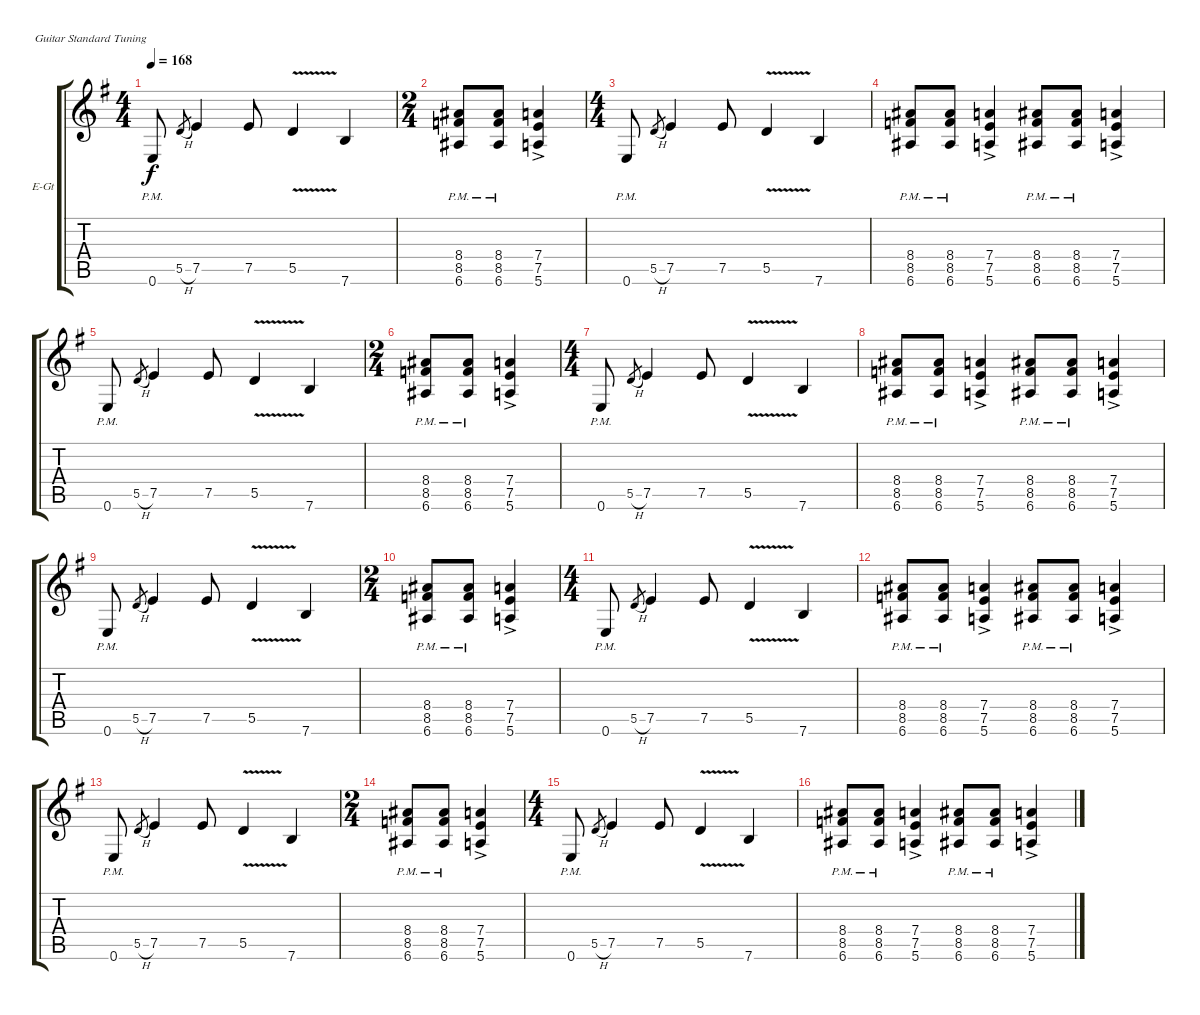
\bracketExtendMode groupsimilarinstruments
\firstSystemTrackNameOrientation horizontal
\otherSystemsTrackNameOrientation horizontal
\track ("Guitar 2" "E-Gt") {instrument electricguitarclean}
\staff {score tabs}
\tuning (E4 B3 G3 D3 A2 E2)
\ts (4 4)
\tempo 168
\clef g2
\scale
1.07818
\ks g
0.6{pm}.8{dy f} 5.5{h}.8{gr} 7.5.4 7.5.8 5.5{v}.4 7.6.4 |
\ts (2 4)
\scale
0.921816 (8.5{pm} 6.6{pm} 8.4{pm}).8 (8.5{pm} 6.6{pm} 8.4{pm}).8 (7.4 7.5 5.6{ac}).4 |
\ts (4 4)
\scale
1.10845 0.6{pm}.8 5.5{h}.8{gr} 7.5.4 7.5.8 5.5{v}.4 7.6.4 |
\scale
0.891551 (8.5{pm} 6.6{pm} 8.4{pm}).8 (8.5{pm} 6.6{pm} 8.4{pm}).8 (7.4 7.5 5.6{ac}).4 (8.5{pm} 6.6{pm} 8.4{pm}).8 (8.5{pm} 6.6{pm} 8.4{pm}).8 (7.4 7.5 5.6{ac}).4 |
\scale
1.07818 0.6{pm}.8 5.5{h}.8{gr} 7.5.4 7.5.8 5.5{v}.4 7.6.4 |
\ts (2 4)
\scale
0.921816 (8.5{pm} 6.6{pm} 8.4{pm}).8 (8.5{pm} 6.6{pm} 8.4{pm}).8 (7.4 7.5 5.6{ac}).4 |
\ts (4 4)
\scale
1.10845 0.6{pm}.8 5.5{h}.8{gr} 7.5.4 7.5.8 5.5{v}.4 7.6.4 |
\scale
0.891551 (8.5{pm} 6.6{pm} 8.4{pm}).8 (8.5{pm} 6.6{pm} 8.4{pm}).8 (7.4 7.5 5.6{ac}).4 (8.5{pm} 6.6{pm} 8.4{pm}).8 (8.5{pm} 6.6{pm} 8.4{pm}).8 (7.4 7.5 5.6{ac}).4 |
\scale
1.07818 0.6{pm}.8 5.5{h}.8{gr} 7.5.4 7.5.8 5.5{v}.4 7.6.4 |
\ts (2 4)
\scale
0.921816 (8.5{pm} 6.6{pm} 8.4{pm}).8 (8.5{pm} 6.6{pm} 8.4{pm}).8 (7.4 7.5 5.6{ac}).4 |
\ts (4 4)
\scale
1.10845 0.6{pm}.8 5.5{h}.8{gr} 7.5.4 7.5.8 5.5{v}.4 7.6.4 |
\scale
0.891551 (8.5{pm} 6.6{pm} 8.4{pm}).8 (8.5{pm} 6.6{pm} 8.4{pm}).8 (7.4 7.5 5.6{ac}).4 (8.5{pm} 6.6{pm} 8.4{pm}).8 (8.5{pm} 6.6{pm} 8.4{pm}).8 (7.4 7.5 5.6{ac}).4 |
\scale
1.07818 0.6{pm}.8 5.5{h}.8{gr} 7.5.4 7.5.8 5.5{v}.4 7.6.4 |
\ts (2 4)
\scale
0.921816 (8.5{pm} 6.6{pm} 8.4{pm}).8 (8.5{pm} 6.6{pm} 8.4{pm}).8 (7.4 7.5 5.6{ac}).4 |
\ts (4 4)
\scale
1.10845 0.6{pm}.8 5.5{h}.8{gr} 7.5.4 7.5.8 5.5{v}.4 7.6.4 |
\scale
0.891551 (8.5{pm} 6.6{pm} 8.4{pm}).8 (8.5{pm} 6.6{pm} 8.4{pm}).8 (7.4 7.5 5.6{ac}).4 (8.5{pm} 6.6{pm} 8.4{pm}).8 (8.5{pm} 6.6{pm} 8.4{pm}).8 (7.4 7.5 5.6{ac}).4
